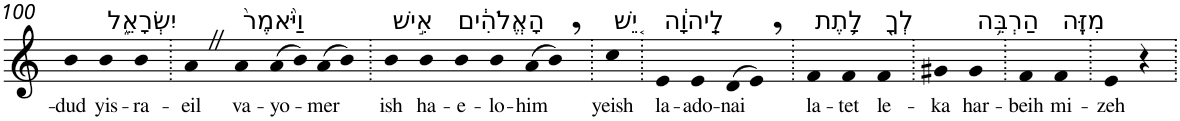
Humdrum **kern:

**kern	**text
*part1	*part1
*staff1	*staff1
*I"Piano	*
*I'Pno	*
!!LO:PB:g=z
*clefG2	*
*k[]	*
=100	=100
!	!LO:LY:b
4b	-dud
!LO:TX:a:t=יִשְׂרָאֵ֑ל	!
!	!LO:LY:b
4b	yis-
!	!LO:LY:b
4b	-ra-
=101.	=101.
!	!LO:LY:b
4aZ	-eil
!LO:TX:a:t=וַיֹּ֙אמֶר֙	!
!	!LO:LY:b
4a	va-
!	!LO:LY:b
(>8a	-yo-
8b)	.
!	!LO:LY:b
(>8a	-mer
8b)	.
=102.	=102.
!LO:TX:a:t=אִ֣ישׁ	!
!	!LO:LY:b
4b	ish
!LO:TX:a:t=הָאֱלֹהִ֔ים	!
!	!LO:LY:b
4b	ha-
!	!LO:LY:b
4b	-e-
!	!LO:LY:b
4b	-lo-
!	!LO:LY:b
(>8a	-him
8b,)	.
=103.	=103.
!LO:TX:a:t=יֵ֚שׁ	!
!	!LO:LY:b
4cc	yeish
=104.	=104.
!LO:TX:a:t=לַֽיהוָ֔ה	!
!	!LO:LY:b
4e	la-
!	!LO:LY:b
4e	-ado-
!	!LO:LY:b
(>8d	-nai
8e,)	.
=105.	=105.
!LO:TX:a:t=לָ֥תֶת	!
!	!LO:LY:b
4f	la-
!	!LO:LY:b
4f	-tet
!LO:TX:a:t=לְךָ֖	!
!	!LO:LY:b
4f	le-
=106.	=106.
!	!LO:LY:b
4g#X	-ka
!LO:TX:a:t=הַרְבֵּ֥ה	!
!	!LO:LY:b
4g#	har-
=107.	=107.
!	!LO:LY:b
4f	-beih
!LO:TX:a:t=מִזֶּֽה	!
!	!LO:LY:b
4f	mi-
=108.	=108.
!	!LO:LY:b
4e	-zeh
4r	.
=.	=.
*-	*-
